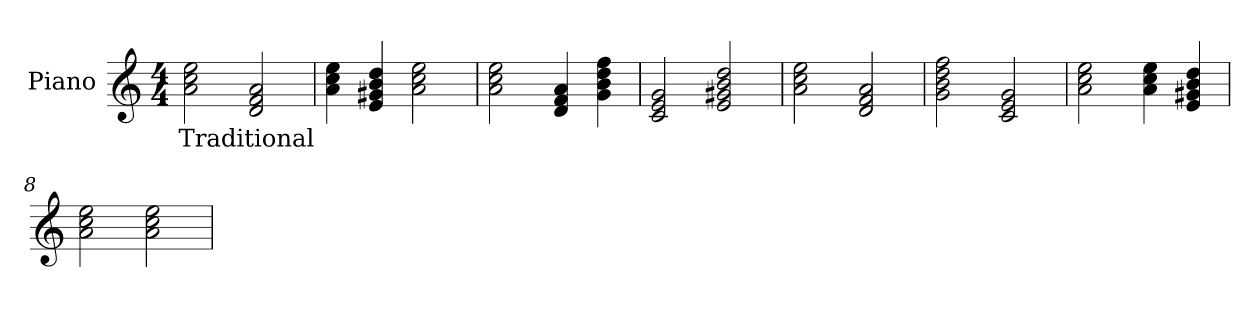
**kern	**text
*part1	*part1
*staff1	*staff1
*I"Piano	*
*I'Pno.	*
*clefG2	*
*k[]	*
*M4/4	*
*MM60	*
=1	=1
!	!LO:LY:b
2a\ 2cc\ 2ee\	Traditional
2d/ 2f/ 2a/	.
=2	=2
4a\ 4cc\ 4ee\	.
4e/ 4g#X/ 4b/ 4dd/	.
2a\ 2cc\ 2ee\	.
=3	=3
2a\ 2cc\ 2ee\	.
4d/ 4f/ 4a/	.
4g\ 4b\ 4dd\ 4ff\	.
=4	=4
2c/ 2e/ 2g/	.
2e/ 2g#X/ 2b/ 2dd/	.
=5	=5
2a\ 2cc\ 2ee\	.
2d/ 2f/ 2a/	.
=6	=6
2g\ 2b\ 2dd\ 2ff\	.
2c/ 2e/ 2g/	.
=7	=7
2a\ 2cc\ 2ee\	.
4a\ 4cc\ 4ee\	.
4e/ 4g#X/ 4b/ 4dd/	.
=8	=8
2a\ 2cc\ 2ee\	.
2a\ 2cc\ 2ee\	.
=	=
*-	*-
